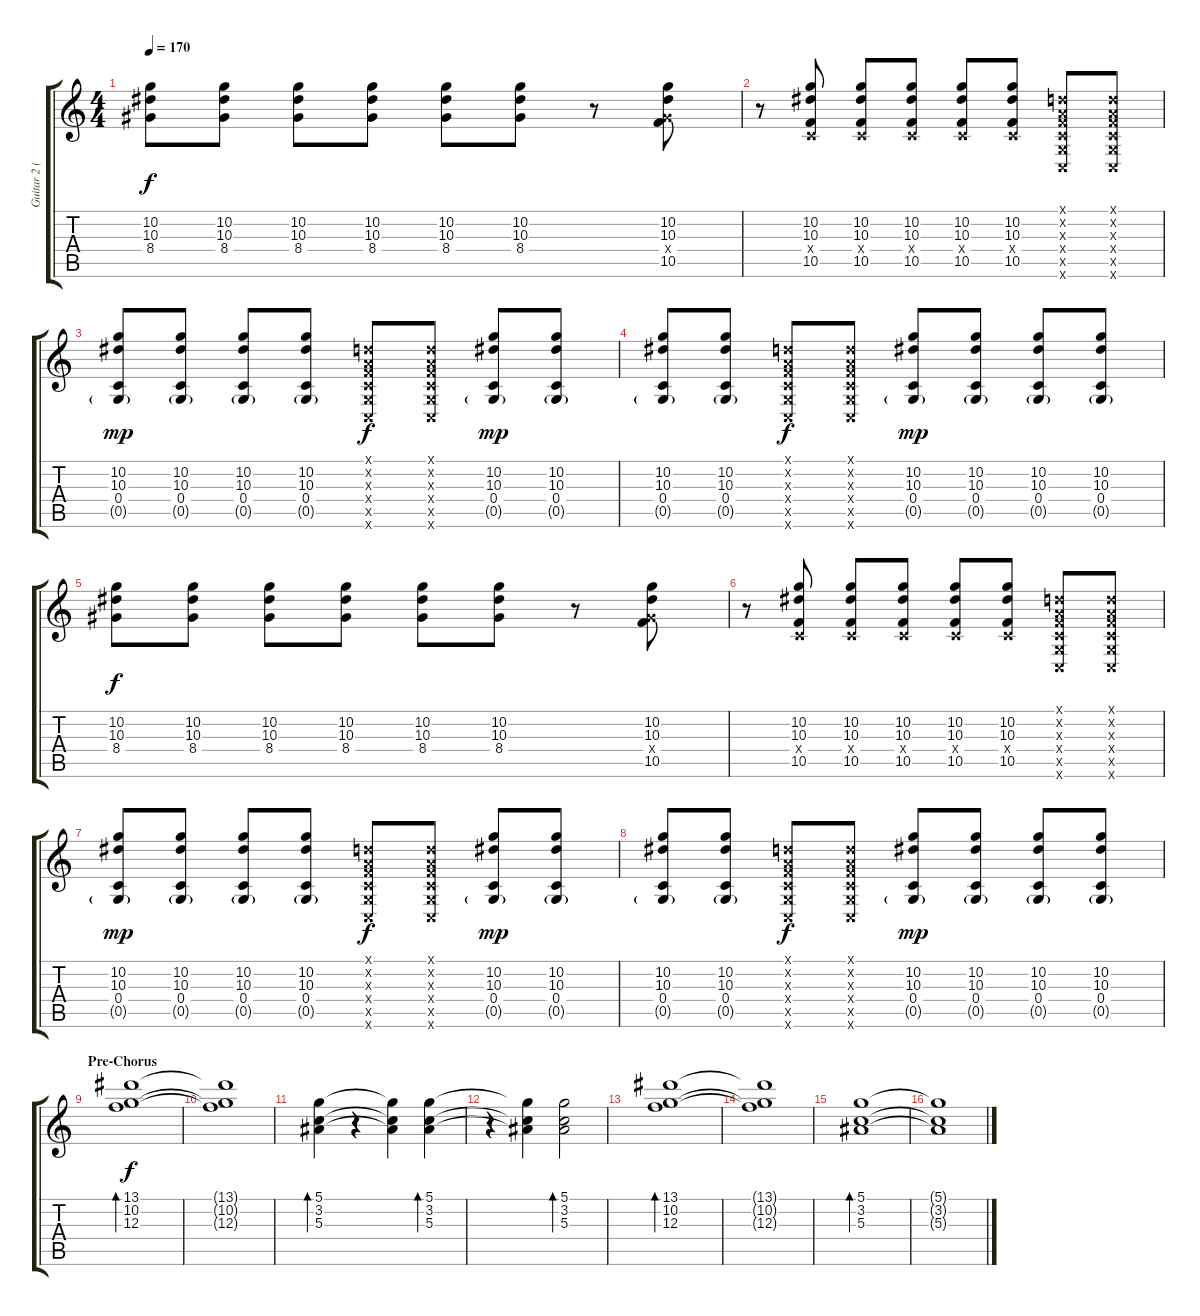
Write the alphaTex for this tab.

\track ("Guitar 2 (Mike)" "Guitar 2 (") {instrument electricguitarjazz}
\staff {score tabs}
\tuning (D4 A3 F3 C3 G2 C2) {hide}
\ts (4 4)
\tempo 170
\clef g2
\ks c
(10.2 10.3 8.4).8{dy f instrument overdrivenguitar} (10.2 10.3 8.4).8 (10.2 10.3 8.4).8 (10.2 10.3 8.4).8 (10.2 10.3 8.4).8 (10.2 10.3 8.4).8 r.8 (10.2 10.3 8.4{x} 10.5).8 |
r.8 (10.2 10.3 0.4{x} 10.5).8 (10.2 10.3 0.4{x} 10.5).8 (10.2 10.3 0.4{x} 10.5).8 (10.2 10.3 0.4{x} 10.5).8 (10.2 10.3 0.4{x} 10.5).8 (0.1{x} 0.2{x} 0.3{x} 0.4{x} 0.5{x} 0.6{x}).8 (0.1{x} 0.2{x} 0.3{x} 0.4{x} 0.5{x} 0.6{x}).8 |
(10.2 10.3 0.4 0.5{g}).8{dy mp} (10.2 10.3 0.4 0.5{g}).8 (10.2 10.3 0.4 0.5{g}).8 (10.2 10.3 0.4 0.5{g}).8 (0.1{x} 0.2{x} 0.3{x} 0.4{x} 0.5{x} 0.6{x}).8{dy f} (0.1{x} 0.2{x} 0.3{x} 0.4{x} 0.5{x} 0.6{x}).8 (10.2 10.3 0.4 0.5{g}).8{dy mp} (10.2 10.3 0.4 0.5{g}).8 |
(10.2 10.3 0.4 0.5{g}).8 (10.2 10.3 0.4 0.5{g}).8 (0.1{x} 0.2{x} 0.3{x} 0.4{x} 0.5{x} 0.6{x}).8{dy f} (0.1{x} 0.2{x} 0.3{x} 0.4{x} 0.5{x} 0.6{x}).8 (10.2 10.3 0.4 0.5{g}).8{dy mp} (10.2 10.3 0.4 0.5{g}).8 (10.2 10.3 0.4 0.5{g}).8 (10.2 10.3 0.4 0.5{g}).8 |
(10.2 10.3 8.4).8{dy f instrument overdrivenguitar} (10.2 10.3 8.4).8 (10.2 10.3 8.4).8 (10.2 10.3 8.4).8 (10.2 10.3 8.4).8 (10.2 10.3 8.4).8 r.8 (10.2 10.3 8.4{x} 10.5).8 |
r.8 (10.2 10.3 0.4{x} 10.5).8 (10.2 10.3 0.4{x} 10.5).8 (10.2 10.3 0.4{x} 10.5).8 (10.2 10.3 0.4{x} 10.5).8 (10.2 10.3 0.4{x} 10.5).8 (0.1{x} 0.2{x} 0.3{x} 0.4{x} 0.5{x} 0.6{x}).8 (0.1{x} 0.2{x} 0.3{x} 0.4{x} 0.5{x} 0.6{x}).8 |
(10.2 10.3 0.4 0.5{g}).8{dy mp} (10.2 10.3 0.4 0.5{g}).8 (10.2 10.3 0.4 0.5{g}).8 (10.2 10.3 0.4 0.5{g}).8 (0.1{x} 0.2{x} 0.3{x} 0.4{x} 0.5{x} 0.6{x}).8{dy f} (0.1{x} 0.2{x} 0.3{x} 0.4{x} 0.5{x} 0.6{x}).8 (10.2 10.3 0.4 0.5{g}).8{dy mp} (10.2 10.3 0.4 0.5{g}).8 |
(10.2 10.3 0.4 0.5{g}).8 (10.2 10.3 0.4 0.5{g}).8 (0.1{x} 0.2{x} 0.3{x} 0.4{x} 0.5{x} 0.6{x}).8{dy f} (0.1{x} 0.2{x} 0.3{x} 0.4{x} 0.5{x} 0.6{x}).8 (10.2 10.3 0.4 0.5{g}).8{dy mp} (10.2 10.3 0.4 0.5{g}).8 (10.2 10.3 0.4 0.5{g}).8 (10.2 10.3 0.4 0.5{g}).8 |
\section ("" "Pre-Chorus")
(13.1 10.2 12.3).1{bd 480 dy f instrument electricguitarclean} |
(13.1{t} 10.2{t} 12.3{t}).1 |
(5.1 3.2 5.3).4{bd 480} r.4 (5.1{t} 3.2{t} 5.3{t}).4 (5.1 3.2 5.3).4{bd 480} |
r.4 (5.1{t} 3.2{t} 5.3{t}).4 (5.1 3.2 5.3).2{bd 480} |
(13.1 10.2 12.3).1{bd 480 instrument electricguitarclean} |
(13.1{t} 10.2{t} 12.3{t}).1 |
(5.1 3.2 5.3).1{bd 480 instrument electricguitarclean} |
(5.1{t} 3.2{t} 5.3{t}).1
